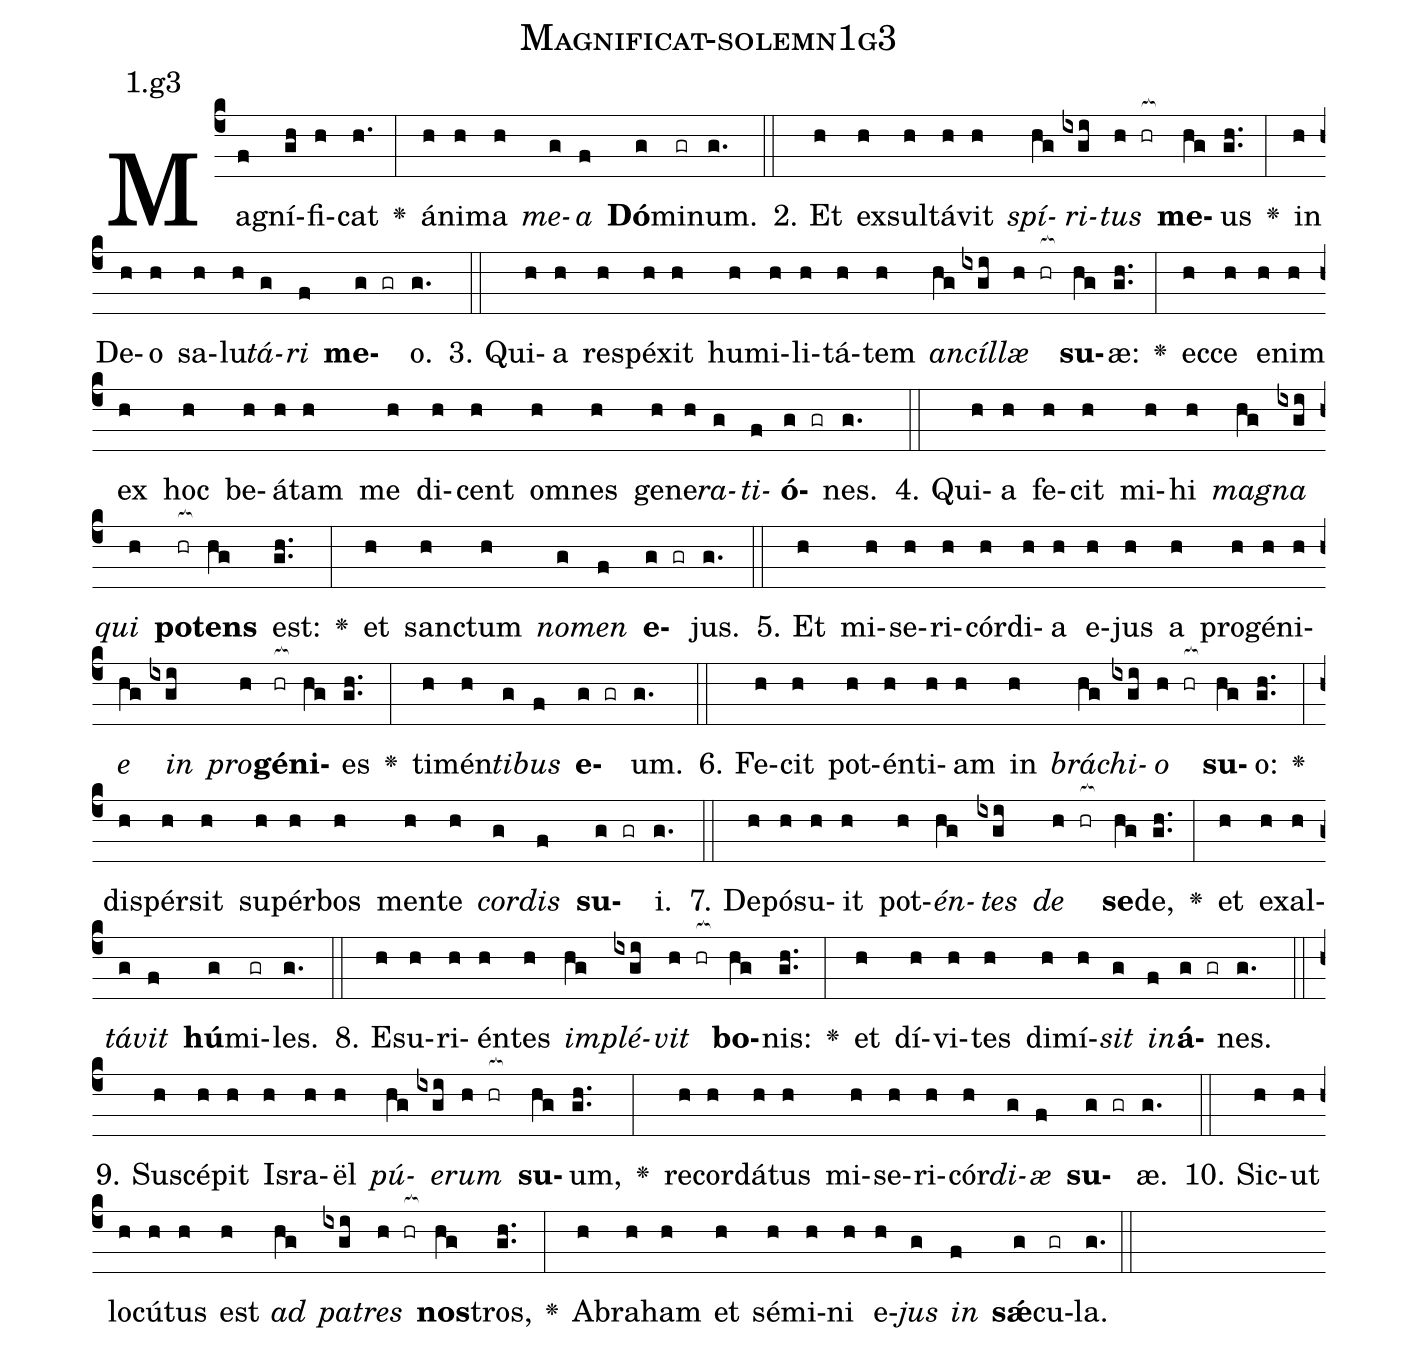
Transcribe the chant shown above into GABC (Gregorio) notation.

name: Magnificat-solemn1g3;
annotation: 1.g3;
%%
(c4)Ma(f)gní(gh)fi(h)cat(h.) <v>\greheightstar</v>(:) á(h)ni(h)ma(h) <i>me</i>(g)<i>a</i>(f) <b>Dó</b>(g)mi(gr)num.(g.) (::)
2. Et(h) ex(h)sul(h)tá(h)vit(h) <i>spí</i>(hg)<i>ri</i>(ixgi)<i>tus</i>(h hr[ocb:1{]) <b>me</b>(hg[ocb:0}])us(gh..) <v>\greheightstar</v>(:) in(h) De(h)o(h) sa(h)lu(h)<i>tá</i>(g)<i>ri</i>(f) <b>me</b>(g gr)o.(g.) (::)
3. Qui(h)a(h) re(h)spé(h)xit(h) hu(h)mi(h)li(h)tá(h)tem(h) <i>an</i>(hg)<i>cíl</i>(ixgi)<i>læ</i>(h hr[ocb:1{]) <b>su</b>(hg[ocb:0}])æ:(gh..) <v>\greheightstar</v>(:) ec(h)ce(h) e(h)nim(h) ex(h) hoc(h) be(h)á(h)tam(h) me(h) di(h)cent(h) om(h)nes(h) ge(h)ne(h)<i>ra</i>(g)<i>ti</i>(f)<b>ó</b>(g gr)nes.(g.) (::)
4. Qui(h)a(h) fe(h)cit(h) mi(h)hi(h) <i>ma</i>(hg)<i>gna</i>(ixgi) <i>qui</i>(h) <b>pot</b>(hr[ocb:1{])<b>ens</b>(hg[ocb:0}]) est:(gh..) <v>\greheightstar</v>(:) et(h) sanc(h)tum(h) <i>no</i>(g)<i>men</i>(f) <b>e</b>(g gr)jus.(g.) (::)
5. Et(h) mi(h)se(h)ri(h)cór(h)di(h)a(h) e(h)jus(h) a(h) pro(h)gé(h)ni(h)<i>e</i>(hg) <i>in</i>(ixgi) <i>pro</i>(h)<b>gé</b>(hr[ocb:1{])<b>ni</b>(hg[ocb:0}])es(gh..) <v>\greheightstar</v>(:) ti(h)mén(h)<i>ti</i>(g)<i>bus</i>(f) <b>e</b>(g gr)um.(g.) (::)
6. Fe(h)cit(h) pot(h)én(h)ti(h)am(h) in(h) <i>brá</i>(hg)<i>chi</i>(ixgi)<i>o</i>(h hr[ocb:1{]) <b>su</b>(hg[ocb:0}])o:(gh..) <v>\greheightstar</v>(:) di(h)spér(h)sit(h) su(h)pér(h)bos(h) men(h)te(h) <i>cor</i>(g)<i>dis</i>(f) <b>su</b>(g gr)i.(g.) (::)
7. De(h)pó(h)su(h)it(h) pot(h)<i>én</i>(hg)<i>tes</i>(ixgi) <i>de</i>(h hr[ocb:1{]) <b>se</b>(hg[ocb:0}])de,(gh..) <v>\greheightstar</v>(:) et(h) ex(h)al(h)<i>tá</i>(g)<i>vit</i>(f) <b>hú</b>(g)mi(gr)les.(g.) (::)
8. E(h)su(h)ri(h)én(h)tes(h) <i>im</i>(hg)<i>plé</i>(ixgi)<i>vit</i>(h hr[ocb:1{]) <b>bo</b>(hg[ocb:0}])nis:(gh..) <v>\greheightstar</v>(:) et(h) dí(h)vi(h)tes(h) di(h)mí(h)<i>sit</i>(g) <i>in</i>(f)<b>á</b>(g gr)nes.(g.) (::)
9. Su(h)scé(h)pit(h) Is(h)ra(h)ël(h) <i>pú</i>(hg)<i>e</i>(ixgi)<i>rum</i>(h hr[ocb:1{]) <b>su</b>(hg[ocb:0}])um,(gh..) <v>\greheightstar</v>(:) re(h)cor(h)dá(h)tus(h) mi(h)se(h)ri(h)cór(h)<i>di</i>(g)<i>æ</i>(f) <b>su</b>(g gr)æ.(g.) (::)
10. Sic(h)ut(h) lo(h)cú(h)tus(h) est(h) <i>ad</i>(hg) <i>pa</i>(ixgi)<i>tres</i>(h hr[ocb:1{]) <b>nos</b>(hg[ocb:0}])tros,(gh..) <v>\greheightstar</v>(:) A(h)bra(h)ham(h) et(h) sé(h)mi(h)ni(h) e(h)<i>jus</i>(g) <i>in</i>(f) <b>sǽ</b>(g)cu(gr)la.(g.) (::)
